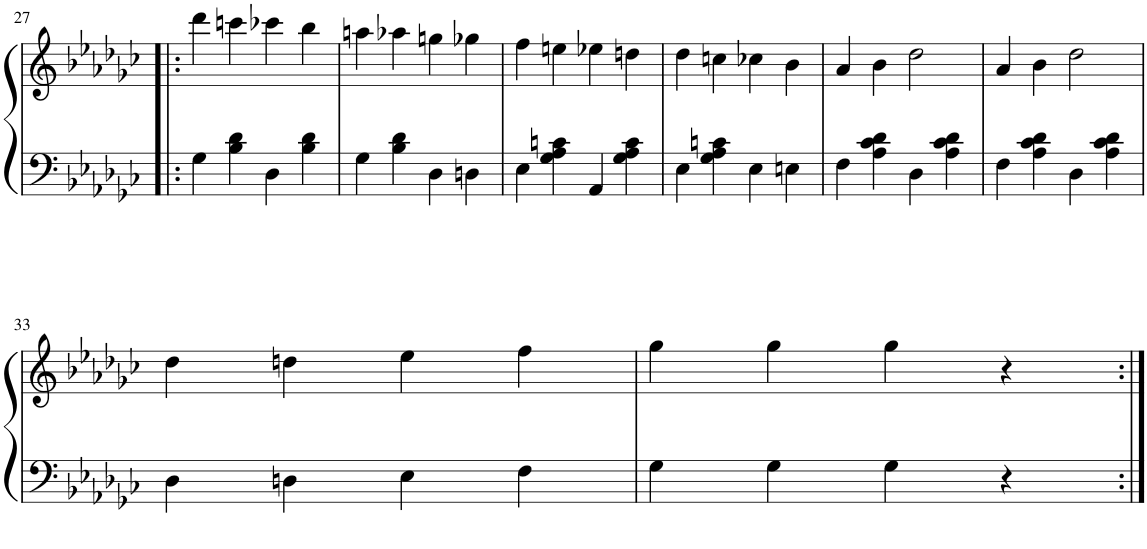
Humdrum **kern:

**kern	**kern
*part1	*part1
*staff2	*staff1
*I"Piano	*
*I'Pno.	*
!!LO:PB:g=z
*clefF4	*clefG2
*k[b-e-a-d-g-c-]	*k[b-e-a-d-g-c-]
*M2/2	*M2/2
=27!|:	=27!|:
4G-\	4ddd-\
4B-\ 4d-\	4cccn\
4D-\	4ccc-X\
4B-\ 4d-\	4bb-\
=28	=28
4G-\	4aan\
4B-\ 4d-\	4aa-X\
4D-\	4ggn\
4Dn\	4gg-X\
=29	=29
4E-\	4ff\
4G-\ 4A-\ 4cn\	4een\
4AA-/	4ee-X\
4G-\ 4A-\ 4c\	4ddn\
=30	=30
4E-\	4dd-\
4G-\ 4A-\ 4cn\	4ccn\
4E-\	4cc-X\
4En\	4b-\
=31	=31
4F\	4a-/
4A-\ 4c-\ 4d-\	4b-\
4D-\	2dd-\
4A-\ 4c-\ 4d-\	.
=32	=32
4F\	4a-/
4A-\ 4c-\ 4d-\	4b-\
4D-\	2dd-\
4A-\ 4c-\ 4d-\	.
!!LO:LB:g=z
=33	=33
4D-\	4dd-\
4Dn\	4ddn\
4E-\	4ee-\
4F\	4ff\
=34	=34
4G-\	4gg-\
4G-\	4gg-\
4G-\	4gg-\
4r	4r
=:|!	=:|!
*-	*-
